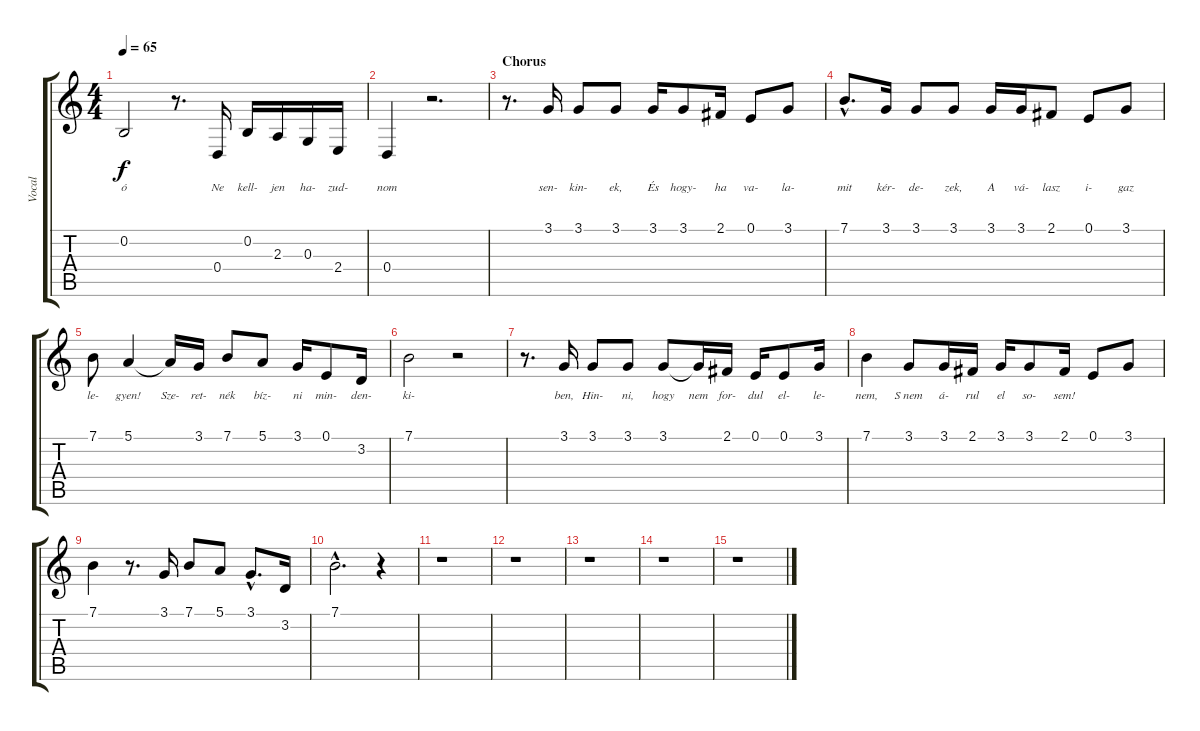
\track ("Vocal" "Vocal") {instrument flute}
\staff {score tabs}
\tuning (E4 B3 G3 D3 A2 E2) {hide}
\ts (4 4)
\tempo 65
\clef g2
\ks c
0.2.2{lyrics (0 "ó") lyrics (1 "") lyrics (2 "") lyrics (3 "") lyrics (4 "") dy f} r.8{d} 0.4.16{lyrics (0 "Ne") lyrics (1 "") lyrics (2 "") lyrics (3 "") lyrics (4 "")} 0.2.16{lyrics (0 "kell-") lyrics (1 "") lyrics (2 "") lyrics (3 "") lyrics (4 "")} 2.3.16{lyrics (0 "jen") lyrics (1 "") lyrics (2 "") lyrics (3 "") lyrics (4 "")} 0.3.16{lyrics (0 "ha-") lyrics (1 "") lyrics (2 "") lyrics (3 "") lyrics (4 "")} 2.4.16{lyrics (0 "zud-") lyrics (1 "") lyrics (2 "") lyrics (3 "") lyrics (4 "")} |
0.4.4{lyrics (0 "nom") lyrics (1 "") lyrics (2 "") lyrics (3 "") lyrics (4 "")} r.2{d} |
\section ("" "Chorus")
r.8{d} 3.1.16{lyrics (0 "sen-") lyrics (1 "") lyrics (2 "") lyrics (3 "") lyrics (4 "")} 3.1.8{lyrics (0 "kin-") lyrics (1 "") lyrics (2 "") lyrics (3 "") lyrics (4 "")} 3.1.8{lyrics (0 "ek,") lyrics (1 "") lyrics (2 "") lyrics (3 "") lyrics (4 "")} 3.1.16{lyrics (0 "És") lyrics (1 "") lyrics (2 "") lyrics (3 "") lyrics (4 "")} 3.1.8{lyrics (0 "hogy-") lyrics (1 "") lyrics (2 "") lyrics (3 "") lyrics (4 "")} 2.1.16{lyrics (0 "ha") lyrics (1 "") lyrics (2 "") lyrics (3 "") lyrics (4 "")} 0.1.8{lyrics (0 "va-") lyrics (1 "") lyrics (2 "") lyrics (3 "") lyrics (4 "")} 3.1.8{lyrics (0 "la-") lyrics (1 "") lyrics (2 "") lyrics (3 "") lyrics (4 "")} |
7.1{hac}.8{d lyrics (0 "mit") lyrics (1 "") lyrics (2 "") lyrics (3 "") lyrics (4 "")} 3.1.16{lyrics (0 "kér-") lyrics (1 "") lyrics (2 "") lyrics (3 "") lyrics (4 "")} 3.1.8{lyrics (0 "de-") lyrics (1 "") lyrics (2 "") lyrics (3 "") lyrics (4 "")} 3.1.8{lyrics (0 "zek,") lyrics (1 "") lyrics (2 "") lyrics (3 "") lyrics (4 "")} 3.1.16{lyrics (0 "A") lyrics (1 "") lyrics (2 "") lyrics (3 "") lyrics (4 "")} 3.1.16{lyrics (0 "vá-") lyrics (1 "") lyrics (2 "") lyrics (3 "") lyrics (4 "")} 2.1.8{lyrics (0 "lasz") lyrics (1 "") lyrics (2 "") lyrics (3 "") lyrics (4 "")} 0.1.8{lyrics (0 "i-") lyrics (1 "") lyrics (2 "") lyrics (3 "") lyrics (4 "")} 3.1.8{lyrics (0 "gaz") lyrics (1 "") lyrics (2 "") lyrics (3 "") lyrics (4 "")} |
7.1.8{lyrics (0 "le-") lyrics (1 "") lyrics (2 "") lyrics (3 "") lyrics (4 "")} 5.1.4{lyrics (0 "gyen!") lyrics (1 "") lyrics (2 "") lyrics (3 "") lyrics (4 "")} 5.1{t}.16{lyrics (0 "Sze-") lyrics (1 "") lyrics (2 "") lyrics (3 "") lyrics (4 "")} 3.1.16{lyrics (0 "ret-") lyrics (1 "") lyrics (2 "") lyrics (3 "") lyrics (4 "")} 7.1.8{lyrics (0 "nék") lyrics (1 "") lyrics (2 "") lyrics (3 "") lyrics (4 "")} 5.1.8{lyrics (0 "bíz-") lyrics (1 "") lyrics (2 "") lyrics (3 "") lyrics (4 "")} 3.1.16{lyrics (0 "ni") lyrics (1 "") lyrics (2 "") lyrics (3 "") lyrics (4 "")} 0.1.8{lyrics (0 "min-") lyrics (1 "") lyrics (2 "") lyrics (3 "") lyrics (4 "")} 3.2.16{lyrics (0 "den-") lyrics (1 "") lyrics (2 "") lyrics (3 "") lyrics (4 "")} |
7.1.2{lyrics (0 "ki-") lyrics (1 "") lyrics (2 "") lyrics (3 "") lyrics (4 "")} r.2 |
r.8{d} 3.1.16{lyrics (0 "ben,") lyrics (1 "") lyrics (2 "") lyrics (3 "") lyrics (4 "")} 3.1.8{lyrics (0 "Hin-") lyrics (1 "") lyrics (2 "") lyrics (3 "") lyrics (4 "")} 3.1.8{lyrics (0 "ni,") lyrics (1 "") lyrics (2 "") lyrics (3 "") lyrics (4 "")} 3.1.8{lyrics (0 "hogy") lyrics (1 "") lyrics (2 "") lyrics (3 "") lyrics (4 "")} 3.1{t}.16{lyrics (0 "nem") lyrics (1 "") lyrics (2 "") lyrics (3 "") lyrics (4 "")} 2.1.16{lyrics (0 "for-") lyrics (1 "") lyrics (2 "") lyrics (3 "") lyrics (4 "")} 0.1.16{lyrics (0 "dul") lyrics (1 "") lyrics (2 "") lyrics (3 "") lyrics (4 "")} 0.1.8{lyrics (0 "el-") lyrics (1 "") lyrics (2 "") lyrics (3 "") lyrics (4 "")} 3.1.16{lyrics (0 "le-") lyrics (1 "") lyrics (2 "") lyrics (3 "") lyrics (4 "")} |
7.1.4{lyrics (0 "nem,") lyrics (1 "") lyrics (2 "") lyrics (3 "") lyrics (4 "")} 3.1.8{lyrics (0 "S nem") lyrics (1 "") lyrics (2 "") lyrics (3 "") lyrics (4 "")} 3.1.16{lyrics (0 "á-") lyrics (1 "") lyrics (2 "") lyrics (3 "") lyrics (4 "")} 2.1.16{lyrics (0 "rul") lyrics (1 "") lyrics (2 "") lyrics (3 "") lyrics (4 "")} 3.1.16{lyrics (0 "el") lyrics (1 "") lyrics (2 "") lyrics (3 "") lyrics (4 "")} 3.1.8{lyrics (0 "so-") lyrics (1 "") lyrics (2 "") lyrics (3 "") lyrics (4 "")} 2.1.16{lyrics (0 "sem!") lyrics (1 "") lyrics (2 "") lyrics (3 "") lyrics (4 "")} 0.1.8 3.1.8 |
7.1.4 r.8{d} 3.1.16 7.1.8 5.1.8 3.1{hac}.8{d} 3.2.16 |
7.1{hac}.2{d} r.4 |
r.1 |
r.1 |
r.1 |
r.1 |
r.1
